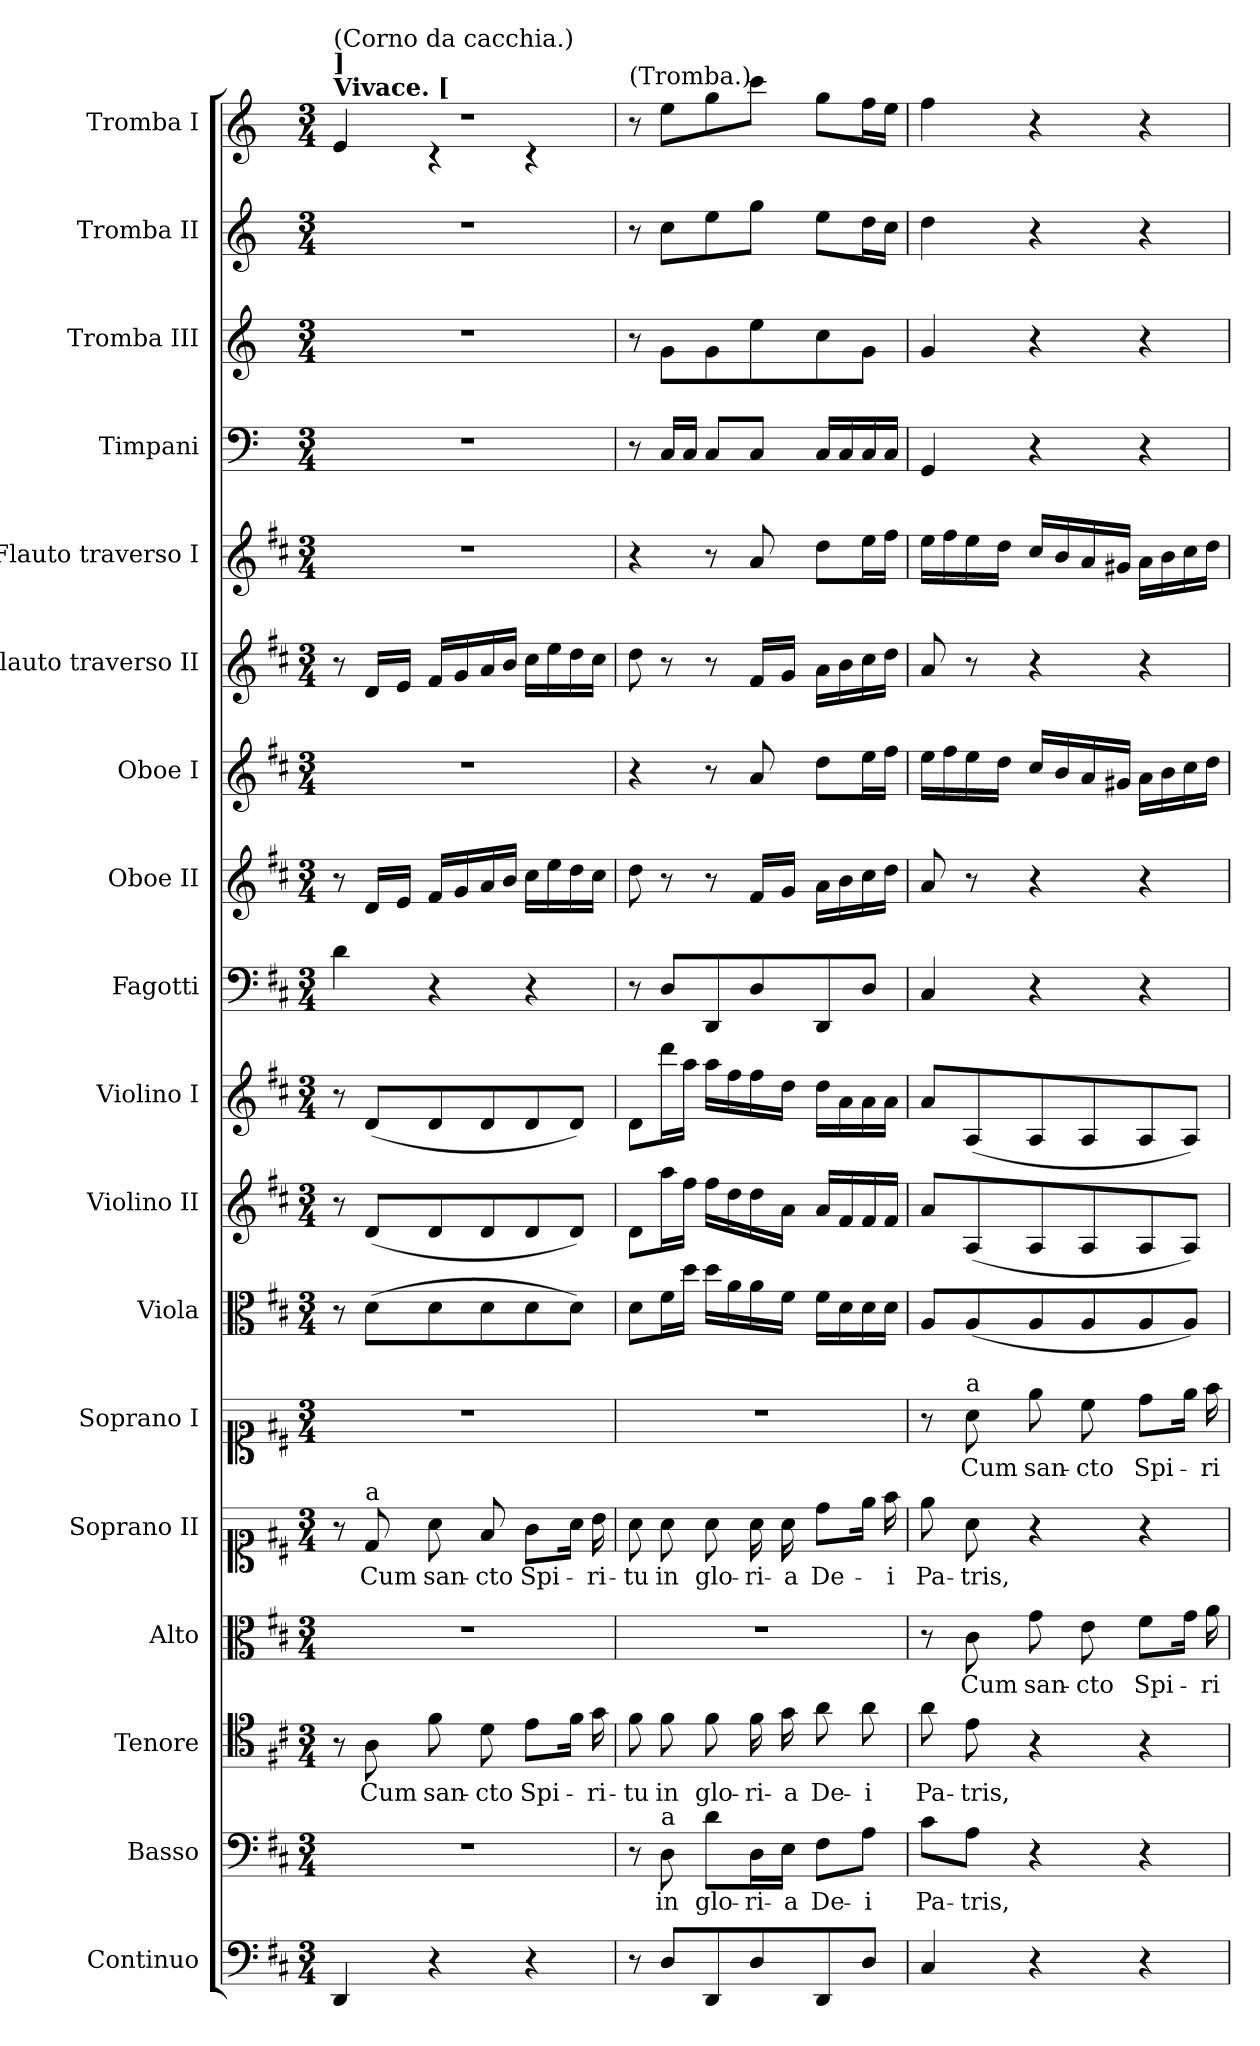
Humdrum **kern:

**kern	**kern	**text	**kern	**text	**kern	**text	**kern	**text	**kern	**text	**kern	**kern	**kern	**kern	**kern	**kern	**kern	**kern	**kern	**kern	**kern	**kern
*part18	*part17	*part17	*part16	*part16	*part15	*part15	*part14	*part14	*part13	*part13	*part12	*part11	*part10	*part9	*part8	*part7	*part6	*part5	*part4	*part3	*part2	*part1
*staff18	*staff17	*staff17	*staff16	*staff16	*staff15	*staff15	*staff14	*staff14	*staff13	*staff13	*staff12	*staff11	*staff10	*staff9	*staff8	*staff7	*staff6	*staff5	*staff4	*staff3	*staff2	*staff1
*I"Continuo	*I"Basso	*	*I"Tenore	*	*I"Alto	*	*I"Soprano II	*	*I"Soprano I	*	*I"Viola	*I"Violino II	*I"Violino I	*I"Fagotti	*I"Oboe II	*I"Oboe I	*I"Flauto traverso II	*I"Flauto traverso I	*I"Timpani	*I"Tromba III	*I"Tromba II	*I"Tromba I
*I'Cont.	*I'B.	*	*I'T.	*	*I'A.	*	*I'S. II	*	*I'S. I	*	*I'Vla.	*I'Vln. II	*I'Vln. I	*I'Fgt.	*I'Ob. II	*I'Ob. I	*I'Fl. trv. II	*I'Fl. trv. I	*I'Timp.	*I'Tr. III	*I'Tr. II	*I'Tr. I
*clefF4	*clefF4	*	*clefC4	*	*clefC3	*	*clefC1	*	*clefC1	*	*clefC3	*clefG2	*clefG2	*clefF4	*clefG2	*clefG2	*clefG2	*clefG2	*clefF4	*clefG2	*clefG2	*clefG2
*	*	*	*	*	*	*	*	*	*	*	*	*	*	*	*	*	*	*	*ITrd-1c-2	*ITrd-1c-2	*ITrd-1c-2	*ITrd-1c-2
*k[f#c#]	*k[f#c#]	*	*k[f#c#]	*	*k[f#c#]	*	*k[f#c#]	*	*k[f#c#]	*	*k[f#c#]	*k[f#c#]	*k[f#c#]	*k[f#c#]	*k[f#c#]	*k[f#c#]	*k[f#c#]	*k[f#c#]	*k[f#c#]	*k[f#c#]	*k[f#c#]	*k[f#c#]
*M3/4	*M3/4	*	*M3/4	*	*M3/4	*	*M3/4	*	*M3/4	*	*M3/4	*M3/4	*M3/4	*M3/4	*M3/4	*M3/4	*M3/4	*M3/4	*M3/4	*M3/4	*M3/4	*M3/4
*MM110	*MM110	*	*MM110	*	*MM110	*	*MM110	*	*MM110	*	*MM110	*MM110	*MM110	*MM110	*MM110	*MM110	*MM110	*MM110	*MM110	*MM110	*MM110	*MM110
=1	=1	=1	=1	=1	=1	=1	=1	=1	=1	=1	=1	=1	=1	=1	=1	=1	=1	=1	=1	=1	=1	=1
*	*	*	*	*	*	*	*	*	*	*	*	*	*	*	*	*	*	*	*	*	*	*^
!	!	!	!	!	!	!	!	!	!	!	!	!	!	!	!	!	!	!	!	!	!	!LO:TX:a:B:t=Vivace. [	!
!	!	!	!	!	!	!	!	!	!	!	!	!	!	!	!	!	!	!	!	!	!	!LO:TX:a:B:t=]	!
!	!	!	!	!	!	!	!	!	!	!	!	!	!	!	!	!	!	!	!	!	!	!LO:TX:a:t=(Corno da cacchia.)	!
4DD/	2.r	.	8r	.	2.r	.	8r	.	2.r	.	8r	8r	8r	4d\	8r	2.r	8r	2.r	2.r	2.r	2.r	2.r	4f#/
!	!	!	!	!	!	!	!LO:TX:a:t=a	!	!	!	!	!	!	!	!	!	!	!	!	!	!	!	!
.	.	.	8A\	Cum	.	.	8d/	Cum	.	.	(8d\L	(8d/L	(8d/L	.	16d/LL	.	16d/LL	.	.	.	.	.	.
.	.	.	.	.	.	.	.	.	.	.	.	.	.	.	16e/JJ	.	16e/JJ	.	.	.	.	.	.
4r	.	.	8f#\	san-	.	.	8a\	san-	.	.	8d\	8d/	8d/	4r	16f#/LL	.	16f#/LL	.	.	.	.	.	4r
.	.	.	.	.	.	.	.	.	.	.	.	.	.	.	16g/	.	16g/	.	.	.	.	.	.
.	.	.	8d\	-cto	.	.	8f#/	-cto	.	.	8d\	8d/	8d/	.	16a/	.	16a/	.	.	.	.	.	.
.	.	.	.	.	.	.	.	.	.	.	.	.	.	.	16b/JJ	.	16b/JJ	.	.	.	.	.	.
4r	.	.	8e\L	Spi-	.	.	8g\L	Spi-	.	.	8d\	8d/	8d/	4r	16cc#\LL	.	16cc#\LL	.	.	.	.	.	4r
.	.	.	.	.	.	.	.	.	.	.	.	.	.	.	16ee\	.	16ee\	.	.	.	.	.	.
.	.	.	16f#\Jk	.	.	.	16a\Jk	.	.	.	8d\J)	8d/J)	8d/J)	.	16dd\	.	16dd\	.	.	.	.	.	.
.	.	.	16g\	-ri-	.	.	16b\	-ri-	.	.	.	.	.	.	16cc#\JJ	.	16cc#\JJ	.	.	.	.	.	.
*	*	*	*	*	*	*	*	*	*	*	*	*	*	*	*	*	*	*	*	*	*	*v	*v
=2	=2	=2	=2	=2	=2	=2	=2	=2	=2	=2	=2	=2	=2	=2	=2	=2	=2	=2	=2	=2	=2	=2
!	!	!	!	!	!	!	!	!	!	!	!	!	!	!	!	!	!	!	!	!	!	!LO:TX:a:t=(Tromba.)
8r	8r	.	8f#\	-tu	2.r	.	8a\	-tu	2.r	.	8d\L	8d\L	8d\L	8r	8dd\	4r	8dd\	4r	8r	8r	8r	8r
!	!LO:TX:a:t=a	!	!	!	!	!	!	!	!	!	!	!	!	!	!	!	!	!	!	!	!	!
8D/L	8D\	in	8f#\	in	.	.	8a\	in	.	.	16f#\L	16aa\L	16ddd\L	8D/L	8r	.	8r	.	16D/LL	8a\L	8dd\L	8ff#\L
.	.	.	.	.	.	.	.	.	.	.	16dd\JJ	16ff#\JJ	16aa\JJ	.	.	.	.	.	16D/JJ	.	.	.
8DD/	8d\L	glo-	8f#\	glo-	.	.	8a\	glo-	.	.	16dd\LL	16ff#\LL	16aa\LL	8DD/	8r	8r	8r	8r	8D/L	8a\	8ff#\	8aa\
.	.	.	.	.	.	.	.	.	.	.	16a\	16dd\	16ff#\	.	.	.	.	.	.	.	.	.
8D/	16D\L	-ri-	16f#\	-ri-	.	.	16a\	-ri-	.	.	16a\	16dd\	16ff#\	8D/	16f#/LL	8a/	16f#/LL	8a/	8D/J	8ff#\	8aa\J	8ddd\J
.	16E\JJ	-a	16g\	-a	.	.	16a\	-a	.	.	16f#\JJ	16a\JJ	16dd\JJ	.	16g/JJ	.	16g/JJ	.	.	.	.	.
8DD/	8F#\L	De-	8a\	De-	.	.	8dd\L	De-	.	.	16f#\LL	16a/LL	16dd\LL	8DD/	16a\LL	8dd\L	16a\LL	8dd\L	16D/LL	8dd\	8ff#\L	8aa\L
.	.	.	.	.	.	.	.	.	.	.	16d\	16f#/	16a\	.	16b\	.	16b\	.	16D/	.	.	.
8D/J	8A\J	-i	8a\	-i	.	.	16ee\Jk	.	.	.	16d\	16f#/	16a\	8D/J	16cc#\	16ee\L	16cc#\	16ee\L	16D/	8a\J	16ee\L	16gg\L
.	.	.	.	.	.	.	16ff#\	-i	.	.	16d\JJ	16f#/JJ	16a\JJ	.	16dd\JJ	16ff#\JJ	16dd\JJ	16ff#\JJ	16D/JJ	.	16dd\JJ	16ff#\JJ
=3	=3	=3	=3	=3	=3	=3	=3	=3	=3	=3	=3	=3	=3	=3	=3	=3	=3	=3	=3	=3	=3	=3
4C#/	8c#\L	Pa-	8a\	Pa-	8r	.	8ee\	Pa-	8r	.	8A/L	8a/L	8a/L	4C#/	8a/	16ee\LL	8a/	16ee\LL	4AA/	4a/	4ee\	4gg\
.	.	.	.	.	.	.	.	.	.	.	.	.	.	.	.	16ff#\	.	16ff#\	.	.	.	.
!	!	!	!	!	!	!	!	!	!LO:TX:a:t=a	!	!	!	!	!	!	!	!	!	!	!	!	!
.	8A\J	-tris,	8e\	-tris,	8c#\	Cum	8a\	-tris,	8a\	Cum	(8A/	(8A/	(8A/	.	8r	16ee\	8r	16ee\	.	.	.	.
.	.	.	.	.	.	.	.	.	.	.	.	.	.	.	.	16dd\JJ	.	16dd\JJ	.	.	.	.
4r	4r	.	4r	.	8g\	san-	4r	.	8ee\	san-	8A/	8A/	8A/	4r	4r	16cc#/LL	4r	16cc#/LL	4r	4r	4r	4r
.	.	.	.	.	.	.	.	.	.	.	.	.	.	.	.	16b/	.	16b/	.	.	.	.
.	.	.	.	.	8e\	-cto	.	.	8cc#\	-cto	8A/	8A/	8A/	.	.	16a/	.	16a/	.	.	.	.
.	.	.	.	.	.	.	.	.	.	.	.	.	.	.	.	16g#X/JJ	.	16g#X/JJ	.	.	.	.
4r	4r	.	4r	.	8f#\L	Spi-	4r	.	8dd\L	Spi-	8A/	8A/	8A/	4r	4r	16a\LL	4r	16a\LL	4r	4r	4r	4r
.	.	.	.	.	.	.	.	.	.	.	.	.	.	.	.	16b\	.	16b\	.	.	.	.
.	.	.	.	.	16g\Jk	.	.	.	16ee\Jk	.	8A/J)	8A/J)	8A/J)	.	.	16cc#\	.	16cc#\	.	.	.	.
.	.	.	.	.	16a\	-ri	.	.	16ff#\	-ri-	.	.	.	.	.	16dd\JJ	.	16dd\JJ	.	.	.	.
=	=	=	=	=	=	=	=	=	=	=	=	=	=	=	=	=	=	=	=	=	=	=
*-	*-	*-	*-	*-	*-	*-	*-	*-	*-	*-	*-	*-	*-	*-	*-	*-	*-	*-	*-	*-	*-	*-
